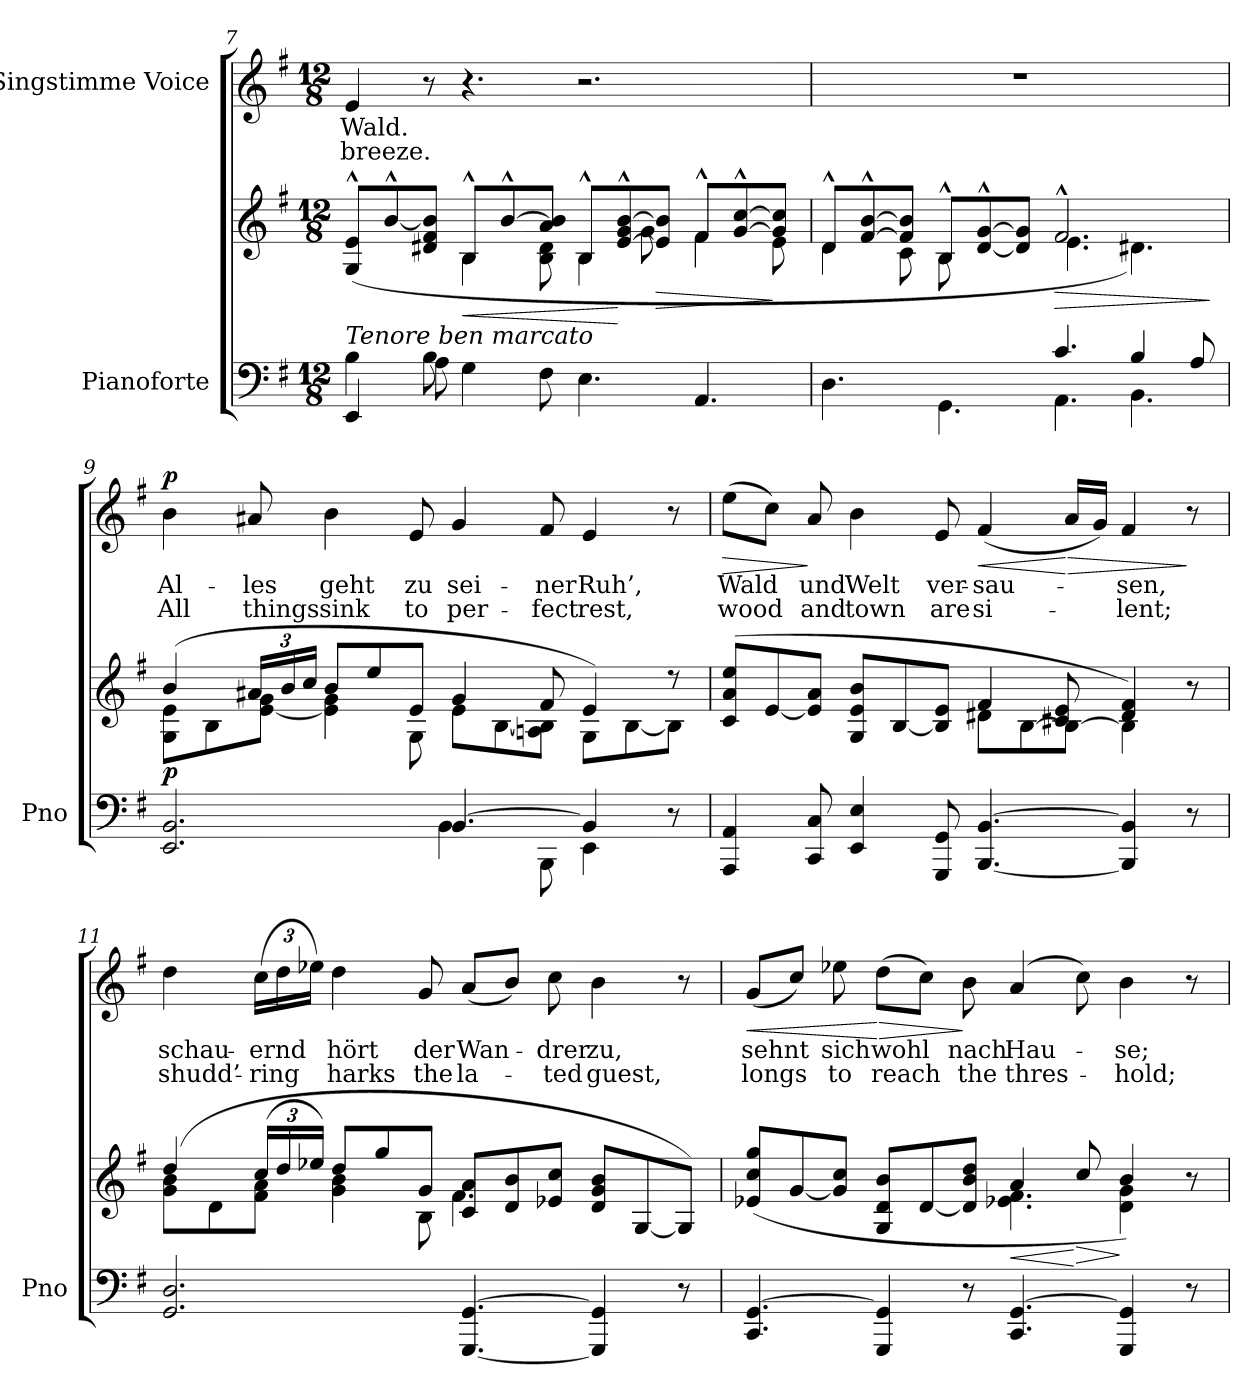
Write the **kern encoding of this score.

**kern	**kern	**dynam	**kern	**text	**text	**dynam
*part2	*part2	*part2	*part1	*part1	*part1	*part1
*staff3	*staff2	*staff2/3	*staff1	*staff1	*staff1	*staff1
*I"Pianoforte	*	*	*I"Singstimme Voice	*	*	*
*I'Pno	*	*	*	*	*	*
!!LO:LB:g=z
*clefF4	*clefG2	*	*clefG2	*	*	*
*k[f#]	*k[f#]	*	*k[f#]	*	*	*
*M12/8	*M12/8	*	*M12/8	*	*	*
=7	=7	=7	=7	=7	=7	=7
*^	*^	*	*	*	*	*
!	!	!LO:TX:b:i:t=Tenore ben marcato	!	!	!	!	!	!
!	!	!	!	!	!	!LO:LY:b	!LO:LY:b	!
4B\	4EE/	(8G/^^ 8e/^^L	4.ryy	.	4e/	Wald.	breeze.	.
.	.	[8b^^/	.	.	.	.	.	.
8B\	8A\	8d#X/ 8f#/ 8b/]J	.	.	8r	.	.	.
!	!	!	!	!LO:HP:b	!	!	!	!
1ryy	4G\	8B^^/L	4B\	<	4.r	.	.	.
.	.	[8b^^/	.	.	.	.	.	.
.	8F#\	8a/ 8b/]J	8B\ 8d#\	.	.	.	.	.
.	4.E\	8B^^/L	4B\	.	2.r	.	.	.
.	.	[<8e/^^ 8g/^^ [8b/^^	.	[	.	.	.	.
!	!	!	!	!LO:HP:b	!	!	!	!
.	.	8e/] 8b/]J	8g\	>	.	.	.	.
.	4.AA/	8f#^^/L	4f#\	.	.	.	.	.
.	.	[8g/^^ [8cc/^^	.	.	.	.	.	.
8ryy	.	8g/] 8cc/]J	8e\	]	.	.	.	.
=8	=8	=8	=8	=8	=8	=8	=8	=8
*	*^	*	*	*	*	*	*	*
2ryy	2.ryy	4.D\	8d^^/L	4d\	.	1.r	.	.	.
.	.	.	[<8f#/^^ [8b/^^	.	.	.	.	.	.
.	.	.	8f#/] 8b/]J	8c\	.	.	.	.	.
.	.	4.GG\	8B^^/L	8B\L	.	.	.	.	.
8A/	.	.	[<8d/^^ [8g/^^	4ryy	.	.	.	.	.
8G/J	.	.	8d/] 8g/]J	.	.	.	.	.	.
!	!	!	!	!	!LO:HP:b	!	!	!	!
2.ryy	4.c/	4.AA\	2.f#^^/	4.e\	>	.	.	.	.
.	4B/	4.BB\	.	4.d#X\)	.	.	.	.	.
.	8A/	.	.	.	.	.	.	.	.
*v	*v	*v	*	*	*	*	*	*	*
*	*v	*v	*	*	*	*	*
.	.	]	.	.	.	.
!!LO:PB:g=z
=9	=9	=9	=9	=9	=9	=9
*^	*^	*	*	*	*	*
!	!	!	!	!LO:DY:b	!	!LO:LY:b	!LO:LY:b	!LO:DY:a
2.EE/ 2.BB/	2.ryy	(4b/	8G\ 8e\L	p	4b\	Al-	All	p
.	.	.	8B\	.	.	.	.	.
!	!	!	!	!	!	!LO:LY:b	!LO:LY:b	!
.	.	24a#X/LL	[8e\ 8g\J	.	8a#X/	-les	things	.
.	.	24b/	.	.	.	.	.	.
.	.	24cc/JJ	.	.	.	.	.	.
!	!	!	!	!	!	!LO:LY:b	!LO:LY:b	!
.	.	8b/L	4e\] 4g\	.	4b\	geht	sink	.
.	.	8ee/	.	.	.	.	.	.
!	!	!	!	!	!	!LO:LY:b	!LO:LY:b	!
.	.	8e/J	8G\	.	8e/	zu	to	.
!	!LO:N:head=solid	!	!	!	!	!LO:LY:b	!LO:LY:b	!
[4.BB/	4BB\	4g/	8e\L	.	4g/	sei-	per-	.
.	.	.	[>8B\	.	.	.	.	.
!	!	!	!	!	!	!LO:LY:b	!LO:LY:b	!
.	8BBB\	8f#/	8An\ 8B\]J	.	8f#/	-ner	-fect	.
!	!	!	!	!	!	!LO:LY:b	!LO:LY:b	!
4BB/]	4EE\	4e/)	8G\L	.	4e/	Ruh’,	rest,	.
.	.	.	[8B\	.	.	.	.	.
8r	8ryy	8r	8B\J]	.	8r	.	.	.
=10	=10	=10	=10	=10	=10	=10	=10	=10
!	!	!	!	!	!	!LO:LY:b	!LO:LY:b	!LO:HP:b
*v	*v	*	*	*	*	*	*	*
4AAA/ 4AA/	(8c/ 8a/ 8ee/L	2.ryy	.	(8ee\L	Wald	wood	>
.	[<8e/	.	.	8cc\J)	.	.	.
!	!	!	!	!	!LO:LY:b	!LO:LY:b	!
8CC/ 8C/	8e/] 8a/J	.	.	8a/	und	and	]
!	!	!	!	!	!LO:LY:b	!LO:LY:b	!
4EE/ 4E/	8G/ 8e/ 8b/L	.	.	4b\	Welt	town	.
.	[<8B/	.	.	.	.	.	.
!	!	!	!	!	!LO:LY:b	!LO:LY:b	!
8GGG/ 8GG/	8B/] 8e/J	.	.	8e/	ver-	are	.
!	!	!	!	!	!LO:LY:b	!LO:LY:b	!LO:HP:b
[4.BBB/ [4.BB/	8d#X\L	4f#/	.	(4f#/	-sau-	si-	<
.	[<8B\	.	.	.	.	.	.
!	!	!	!	!	!	!	!LO:HP:n=1:b
.	8B\J_	8c#X/ 8e/	.	16a/LL	.	.	[ >
.	.	.	.	16g/JJ)	.	.	.
!	!	!	!	!	!LO:LY:b	!LO:LY:b	!
4BBB/] 4BB/]	4d#/ 4f#/)	4B\]	.	4f#/	-sen,	-lent;	.
8r	8r	8ryy	.	8r	.	.	]
!!LO:LB:g=z
=11	=11	=11	=11	=11	=11	=11	=11
!	!	!	!	!	!LO:LY:b	!LO:LY:b	!
2.GG/ 2.D/	(4dd/	8g\ 8b\L	.	4dd\	schau-	shudd’-	.
.	.	8d\	.	.	.	.	.
*	*Xbrackettup	*	*	*	*	*	*
!	!	!	!	!	!LO:LY:b	!LO:LY:b	!
.	(24cc/LL	8f#\ 8a\J	.	(24cc\LL	-ernd	-ring	.
.	24dd/	.	.	24dd\	.	.	.
.	24ee-X/JJ)	.	.	24ee-X\JJ)	.	.	.
!	!	!	!	!	!LO:LY:b	!LO:LY:b	!
.	8dd/L	4g\ 4b\	.	4dd\	hört	harks	.
.	8gg/	.	.	.	.	.	.
!	!	!	!	!	!LO:LY:b	!LO:LY:b	!
.	8g/J	8B\	.	8g/	der	the	.
!	!	!	!	!	!LO:LY:b	!LO:LY:b	!
[4.GGG/ [4.GG/	8c/ 8a/L	4.f#\	.	(8a/L	Wan-	la-	.
.	8d/ 8b/	.	.	8b/J)	.	.	.
!	!	!	!	!	!LO:LY:b	!LO:LY:b	!
.	8e-X/ 8cc/J	.	.	8cc\	-drer	-ted	.
!	!	!	!	!	!LO:LY:b	!LO:LY:b	!
4GGG/] 4GG/]	8d/ 8g/ 8b/L	4.ryy	.	4b\	zu,	guest,	.
.	[8G/	.	.	.	.	.	.
8r	8G/J])	.	.	8r	.	.	.
=12	=12	=12	=12	=12	=12	=12	=12
!	!	!	!	!	!LO:LY:b	!LO:LY:b	!LO:HP:b
4.CC/ [4.GG/	(8e-X/ 8cc/ 8gg/L	2.ryy	.	(8g/L	sehnt	longs	<
.	[8g/	.	.	8cc/J)	.	.	.
!	!	!	!	!	!LO:LY:b	!LO:LY:b	!
.	8g/] 8cc/J	.	.	8ee-X\	sich	to	.
!	!	!	!	!	!LO:LY:b	!LO:LY:b	!LO:HP:n=1:b
4GGG/ 4GG/]	8G/ 8d/ 8b/L	.	.	(8dd\L	wohl	reach	[ >
.	[8d/	.	.	8cc\J)	.	.	.
!	!	!	!	!	!LO:LY:b	!LO:LY:b	!
8r	8d/] 8b/ 8dd/J	.	.	8b\	nach	the	]
!	!	!	!LO:HP:b	!	!LO:LY:b	!LO:LY:b	!
4.CC/ [4.GG/	4a/	4.e-X\ 4.f#\	<	(4a/	Hau-	thres-	.
!	!	!	!LO:HP:n=1:b	!	!	!	!
.	8cc/	.	[ >	8cc\)	.	.	.
!	!	!	!	!	!LO:LY:b	!LO:LY:b	!
4GGG/ 4GG/]	4b/)	4d\ 4g\	]	4b\	-se;	-hold;	.
8r	8r	8ryy	.	8r	.	.	.
*	*v	*v	*	*	*	*	*
=	=	=	=	=	=	=
*-	*-	*-	*-	*-	*-	*-
